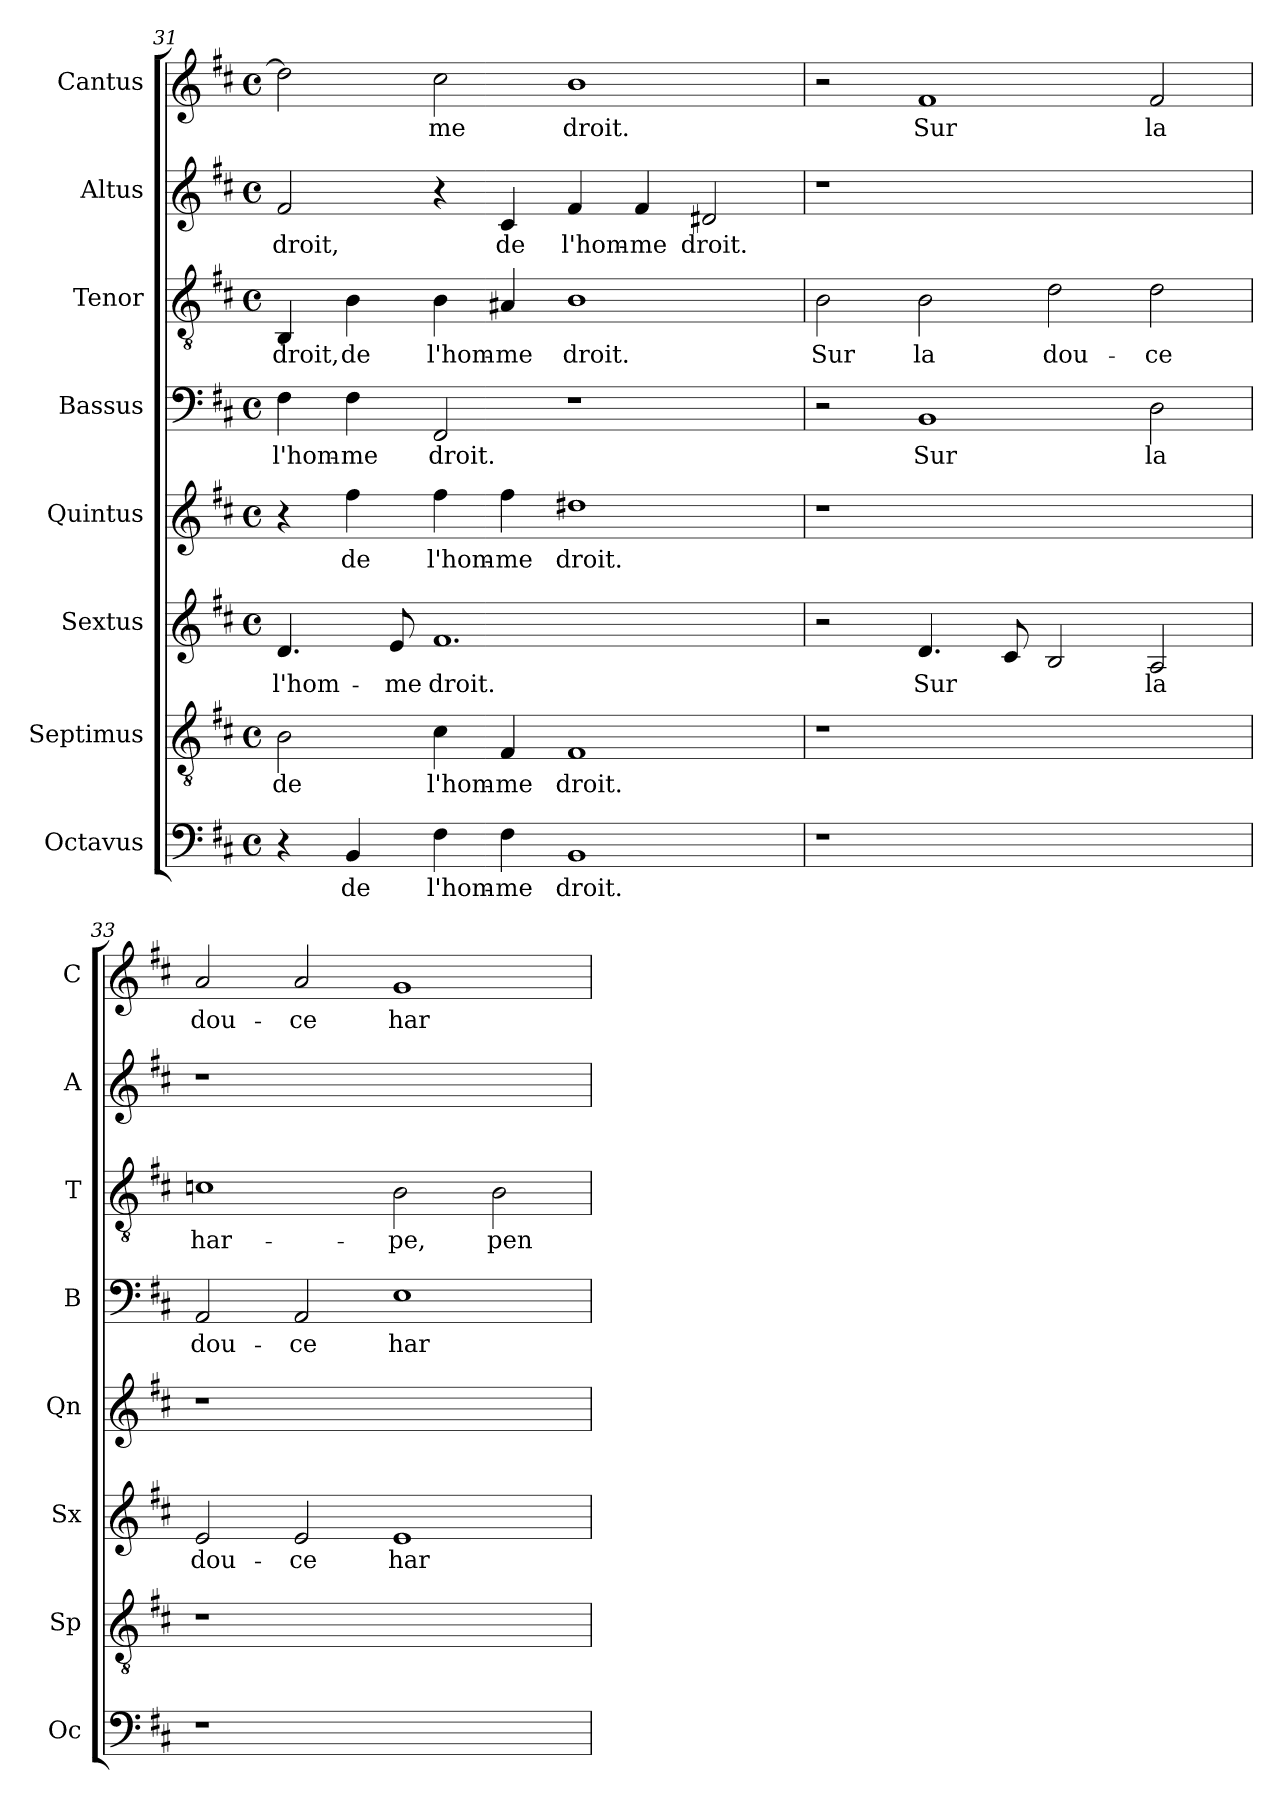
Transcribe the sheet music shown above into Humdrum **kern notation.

**kern	**text	**kern	**text	**kern	**text	**kern	**text	**kern	**text	**kern	**text	**kern	**text	**kern	**text
*part8	*part8	*part7	*part7	*part6	*part6	*part5	*part5	*part4	*part4	*part3	*part3	*part2	*part2	*part1	*part1
*staff8	*staff8	*staff7	*staff7	*staff6	*staff6	*staff5	*staff5	*staff4	*staff4	*staff3	*staff3	*staff2	*staff2	*staff1	*staff1
*I"Octavus	*	*I"Septimus	*	*I"Sextus	*	*I"Quintus	*	*I"Bassus	*	*I"Tenor	*	*I"Altus	*	*I"Cantus	*
*I'Oc	*	*I'Sp	*	*I'Sx	*	*I'Qn	*	*I'B	*	*I'T	*	*I'A	*	*I'C	*
!!LO:LB:g=z
*clefF4	*	*clefGv2	*	*clefG2	*	*clefG2	*	*clefF4	*	*clefGv2	*	*clefG2	*	*clefG2	*
*k[f#c#]	*	*k[f#c#]	*	*k[f#c#]	*	*k[f#c#]	*	*k[f#c#]	*	*k[f#c#]	*	*k[f#c#]	*	*k[f#c#]	*
*D:	*	*D:	*	*D:	*	*D:	*	*D:	*	*D:	*	*D:	*	*D:	*
*M4/4	*	*M4/4	*	*M4/4	*	*M4/4	*	*M4/4	*	*M4/4	*	*M4/4	*	*M4/4	*
*met(c)	*	*met(c)	*	*met(c)	*	*met(c)	*	*met(c)	*	*met(c)	*	*met(c)	*	*met(c)	*
=31	=31	=31	=31	=31	=31	=31	=31	=31	=31	=31	=31	=31	=31	=31	=31
!	!	!	!LO:LY:b	!	!LO:LY:b	!	!	!	!LO:LY:b	!	!LO:LY:b	!	!LO:LY:b	!	!
4r	.	2B\	de	4.d/	l'hom-	4r	.	4F#\	l'hom-	4BB/	droit,	2f#/	droit,	2dd\]	.
!	!LO:LY:b	!	!	!	!	!	!LO:LY:b	!	!LO:LY:b	!	!LO:LY:b	!	!	!	!
4BB/	de	.	.	.	.	4ff#\	de	4F#\	-me	4B\	de	.	.	.	.
!	!	!	!	!	!LO:LY:b	!	!	!	!	!	!	!	!	!	!
.	.	.	.	8e/	-me	.	.	.	.	.	.	.	.	.	.
!	!LO:LY:b	!	!LO:LY:b	!	!LO:LY:b	!	!LO:LY:b	!	!LO:LY:b	!	!LO:LY:b	!	!	!	!LO:LY:b
4F#\	l'hom-	4c#\	l'hom-	1.f#	droit.	4ff#\	l'hom-	2FF#/	droit.	4B\	l'hom-	4r	.	2cc#\	-me
!	!LO:LY:b	!	!LO:LY:b	!	!	!	!LO:LY:b	!	!	!	!LO:LY:b	!	!LO:LY:b	!	!
4F#\	-me	4F#/	-me	.	.	4ff#\	-me	.	.	4A#X/	-me	4c#/	de	.	.
!	!LO:LY:b	!	!LO:LY:b	!	!	!	!LO:LY:b	!	!	!	!LO:LY:b	!	!LO:LY:b	!	!LO:LY:b
1BB	droit.	1F#	droit.	.	.	1dd#X	droit.	1r	.	1B	droit.	4f#/	l'hom-	1b	droit.
!	!	!	!	!	!	!	!	!	!	!	!	!	!LO:LY:b	!	!
.	.	.	.	.	.	.	.	.	.	.	.	4f#/	-me	.	.
!	!	!	!	!	!	!	!	!	!	!	!	!	!LO:LY:b	!	!
.	.	.	.	.	.	.	.	.	.	.	.	2d#X/	droit.	.	.
=32	=32	=32	=32	=32	=32	=32	=32	=32	=32	=32	=32	=32	=32	=32	=32
!	!	!	!	!	!	!	!	!	!	!	!LO:LY:b	!	!	!	!
1r	.	1r	.	2r	.	1r	.	2r	.	2B\	Sur	1r	.	2r	.
!	!	!	!	!	!LO:LY:b	!	!	!	!LO:LY:b	!	!LO:LY:b	!	!	!	!LO:LY:b
.	.	.	.	4.d/	Sur	.	.	1BB	Sur	2B\	la	.	.	1f#	Sur
.	.	.	.	8c#/	.	.	.	.	.	.	.	.	.	.	.
!	!	!	!	!	!	!	!	!	!	!	!LO:LY:b	!	!	!	!
1ryy	.	1ryy	.	2B/	.	1ryy	.	.	.	2d\	dou-	1ryy	.	.	.
!	!	!	!	!	!LO:LY:b	!	!	!	!LO:LY:b	!	!LO:LY:b	!	!	!	!LO:LY:b
.	.	.	.	2A/	la	.	.	2D\	la	2d\	-ce	.	.	2f#/	la
=33	=33	=33	=33	=33	=33	=33	=33	=33	=33	=33	=33	=33	=33	=33	=33
!	!	!	!	!	!LO:LY:b	!	!	!	!LO:LY:b	!	!LO:LY:b	!	!	!	!LO:LY:b
1r	.	1r	.	2e/	dou-	1r	.	2AA/	dou-	1cn	har-	1r	.	2a/	dou-
!	!	!	!	!	!LO:LY:b	!	!	!	!LO:LY:b	!	!	!	!	!	!LO:LY:b
.	.	.	.	2e/	-ce	.	.	2AA/	-ce	.	.	.	.	2a/	-ce
!	!	!	!	!	!LO:LY:b	!	!	!	!LO:LY:b	!	!LO:LY:b	!	!	!	!LO:LY:b
1ryy	.	1ryy	.	1e	har-	1ryy	.	1E	har-	2B\	-pe,	1ryy	.	1g	har-
!	!	!	!	!	!	!	!	!	!	!	!LO:LY:b	!	!	!	!
.	.	.	.	.	.	.	.	.	.	2B\	pen-	.	.	.	.
=	=	=	=	=	=	=	=	=	=	=	=	=	=	=	=
*-	*-	*-	*-	*-	*-	*-	*-	*-	*-	*-	*-	*-	*-	*-	*-
